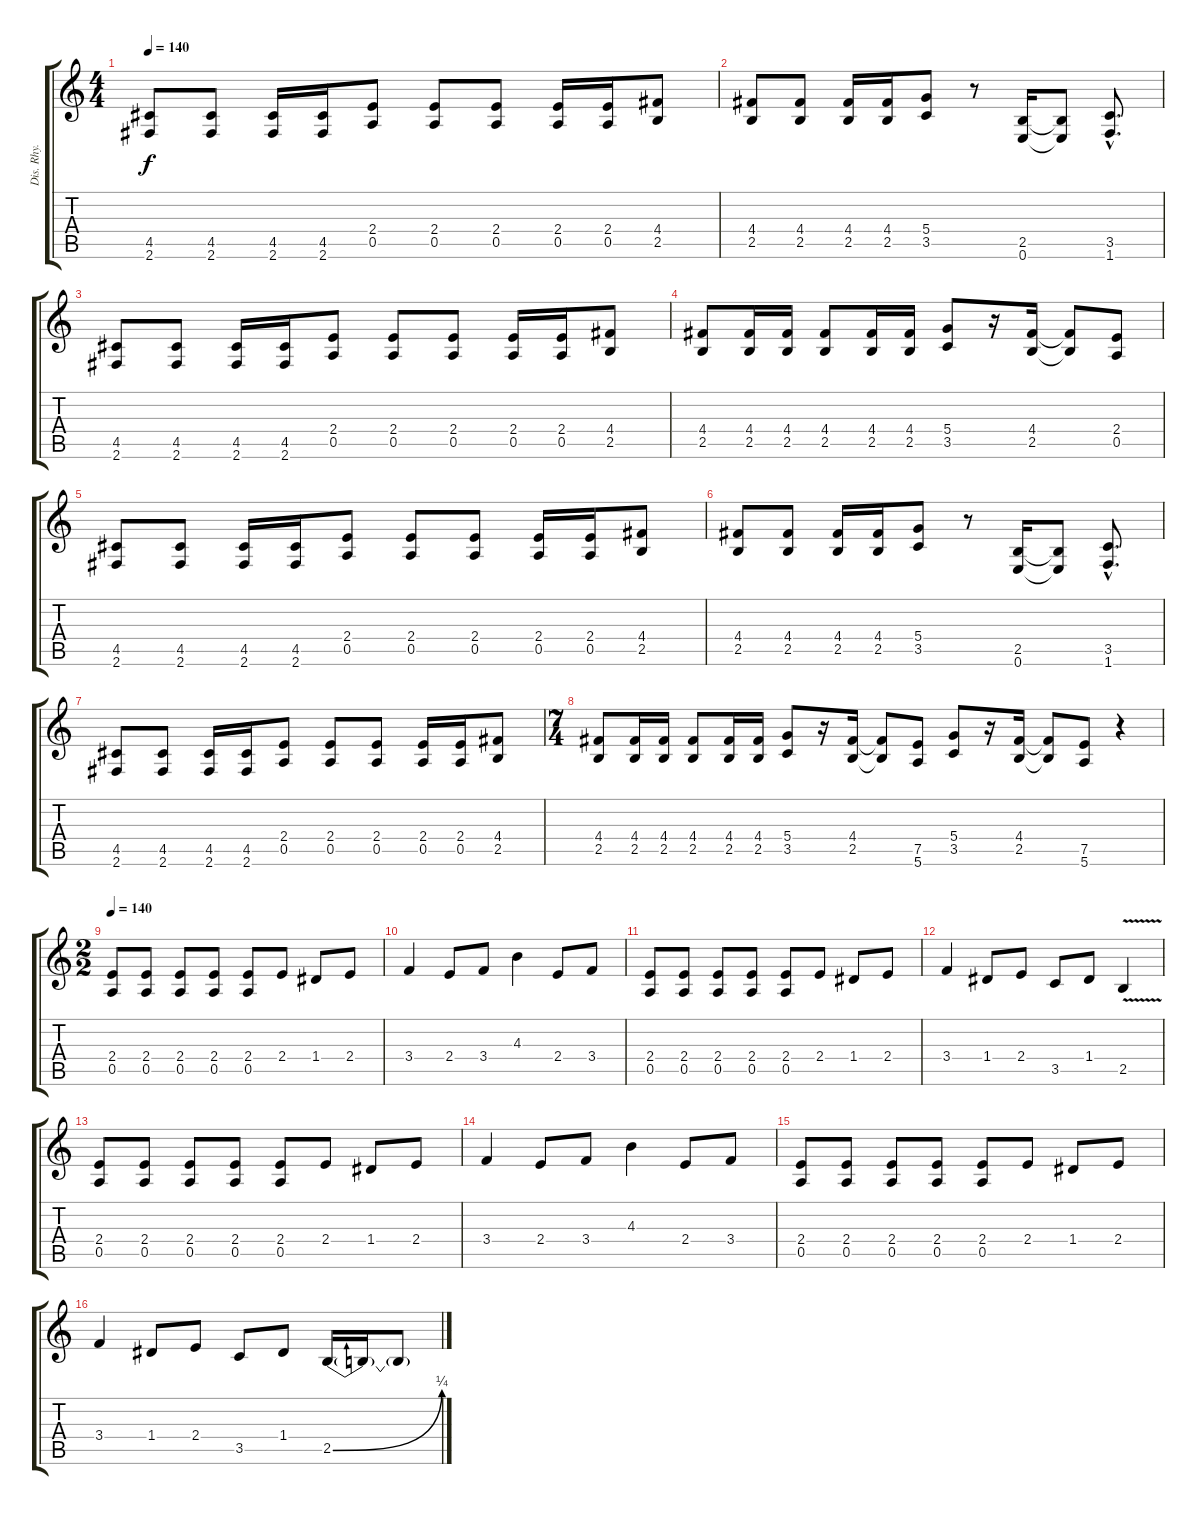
\track ("Dis. Rhy." "Dis. Rhy.") {instrument distortionguitar}
\staff {score tabs}
\tuning (E4 B3 G3 D3 A2 E2) {hide}
\ts (4 4)
\tempo 140
\clef g2
\ks c
(4.5 2.6).8{dy f} (4.5 2.6).8 (4.5 2.6).16 (4.5 2.6).16 (2.4 0.5).8 (2.4 0.5).8 (2.4 0.5).8 (2.4 0.5).16 (2.4 0.5).16 (4.4 2.5).8 |
(4.4 2.5).8 (4.4 2.5).8 (4.4 2.5).16 (4.4 2.5).16 (5.4 3.5).8 r.8 (2.5 0.6).16 (2.5{t} 0.6{t}).8 (3.5{hac} 1.6{hac}).8{d} |
(4.5 2.6).8 (4.5 2.6).8 (4.5 2.6).16 (4.5 2.6).16 (2.4 0.5).8 (2.4 0.5).8 (2.4 0.5).8 (2.4 0.5).16 (2.4 0.5).16 (4.4 2.5).8 |
(4.4 2.5).8 (4.4 2.5).16 (4.4 2.5).16 (4.4 2.5).8 (4.4 2.5).16 (4.4 2.5).16 (5.4 3.5).8 r.16 (4.4 2.5).16 (4.4{t} 2.5{t}).8 (2.4 0.5).8 |
(4.5 2.6).8 (4.5 2.6).8 (4.5 2.6).16 (4.5 2.6).16 (2.4 0.5).8 (2.4 0.5).8 (2.4 0.5).8 (2.4 0.5).16 (2.4 0.5).16 (4.4 2.5).8 |
(4.4 2.5).8 (4.4 2.5).8 (4.4 2.5).16 (4.4 2.5).16 (5.4 3.5).8 r.8 (2.5 0.6).16 (2.5{t} 0.6{t}).8 (3.5{hac} 1.6{hac}).8{d} |
(4.5 2.6).8 (4.5 2.6).8 (4.5 2.6).16 (4.5 2.6).16 (2.4 0.5).8 (2.4 0.5).8 (2.4 0.5).8 (2.4 0.5).16 (2.4 0.5).16 (4.4 2.5).8 |
\ts (7 4)
(4.4 2.5).8 (4.4 2.5).16 (4.4 2.5).16 (4.4 2.5).8 (4.4 2.5).16 (4.4 2.5).16 (5.4 3.5).8 r.16 (4.4 2.5).16 (4.4{t} 2.5{t}).8 (7.5 5.6).8 (5.4 3.5).8 r.16 (4.4 2.5).16 (4.4{t} 2.5{t}).8 (7.5 5.6).8 r.4 |
\ts (2 2)
\tempo 140
(2.4 0.5).8 (2.4 0.5).8 (2.4 0.5).8 (2.4 0.5).8 (2.4 0.5).8 2.4.8 1.4.8 2.4.8 |
3.4.4 2.4.8 3.4.8 4.3.4 2.4.8 3.4.8 |
(2.4 0.5).8 (2.4 0.5).8 (2.4 0.5).8 (2.4 0.5).8 (2.4 0.5).8 2.4.8 1.4.8 2.4.8 |
3.4.4 1.4.8 2.4.8 3.5.8 1.4.8 2.5{v}.4 |
(2.4 0.5).8 (2.4 0.5).8 (2.4 0.5).8 (2.4 0.5).8 (2.4 0.5).8 2.4.8 1.4.8 2.4.8 |
3.4.4 2.4.8 3.4.8 4.3.4 2.4.8 3.4.8 |
(2.4 0.5).8 (2.4 0.5).8 (2.4 0.5).8 (2.4 0.5).8 (2.4 0.5).8 2.4.8 1.4.8 2.4.8 |
3.4.4 1.4.8 2.4.8 3.5.8 1.4.8 2.5{be (bend 0 0 60 1)}.16 2.5{t}.16 2.5{t}.8
